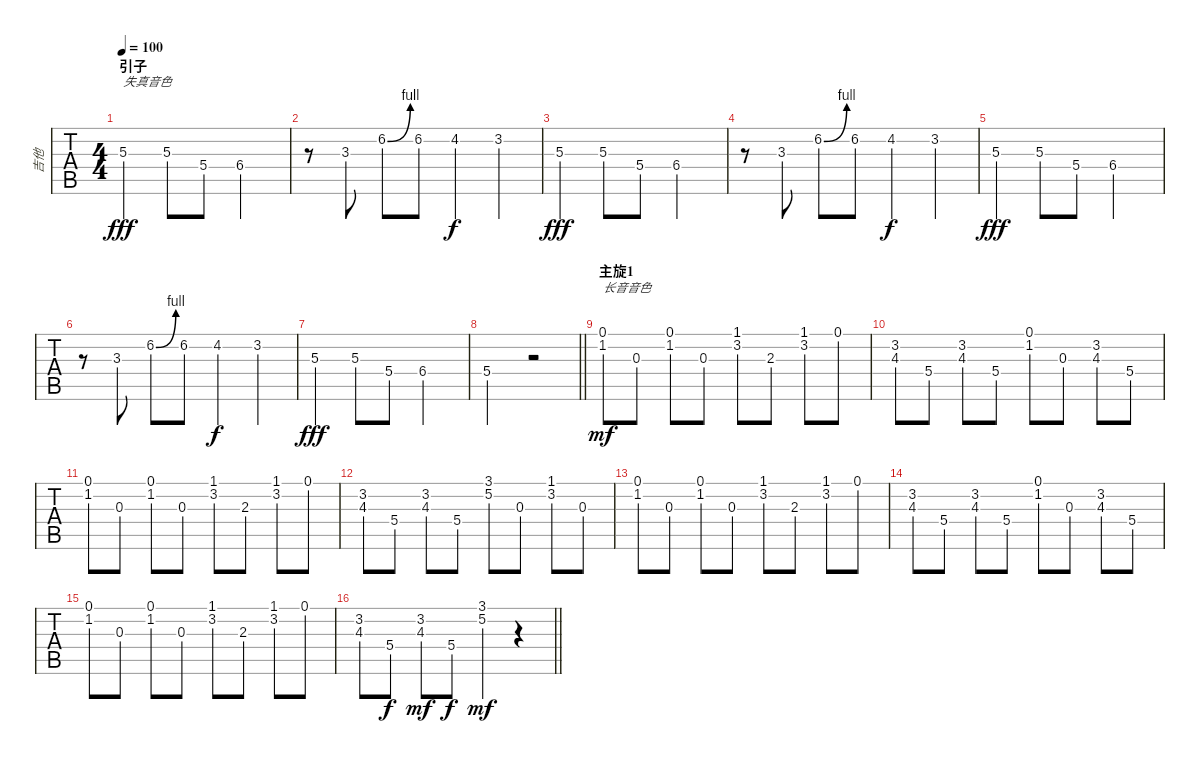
\track ("吉他" "吉他") {instrument overdrivenguitar}
\staff {tabs}
\tuning (E4 B3 G3 D3 A2 E2) {hide}
\ts (4 4)
\section ("" "引子")
\tempo 100
\clef g2
\ks eb
5.3.4{txt "失真音色" dy fff instrument distortionguitar} 5.3.8 5.4.8 6.4.2 |
r.8 3.3.8 6.2{be (bend 0 0 60 4)}.8 6.2.8 4.2.4{dy f} 3.2.4 |
5.3.4{dy fff} 5.3.8 5.4.8 6.4.2 |
r.8 3.3.8 6.2{be (bend 0 0 60 4)}.8 6.2.8 4.2.4{dy f} 3.2.4 |
5.3.4{dy fff} 5.3.8 5.4.8 6.4.2 |
r.8 3.3.8 6.2{be (bend 0 0 60 4)}.8 6.2.8 4.2.4{dy f} 3.2.4 |
5.3.4{dy fff} 5.3.8 5.4.8 6.4.2 |
\barLineRight lightlight
5.4.2 r.2 |
\section ("" "主旋1")
\ks c
(0.1 1.2).8{txt "长音音色" dy mf instrument voiceoohs} 0.3.8 (0.1 1.2).8 0.3.8 (1.1 3.2).8 2.3.8 (1.1 3.2).8 0.1.8 |
(3.2 4.3).8 5.4.8 (3.2 4.3).8 5.4.8 (0.1 1.2).8 0.3.8 (3.2 4.3).8 5.4.8 |
(0.1 1.2).8 0.3.8 (0.1 1.2).8 0.3.8 (1.1 3.2).8 2.3.8 (1.1 3.2).8 0.1.8 |
(3.2 4.3).8 5.4.8 (3.2 4.3).8 5.4.8 (3.1 5.2).8 0.3.8 (1.1 3.2).8 0.3.8 |
(0.1 1.2).8 0.3.8 (0.1 1.2).8 0.3.8 (1.1 3.2).8 2.3.8 (1.1 3.2).8 0.1.8 |
(3.2 4.3).8 5.4.8 (3.2 4.3).8 5.4.8 (0.1 1.2).8 0.3.8 (3.2 4.3).8 5.4.8 |
(0.1 1.2).8 0.3.8 (0.1 1.2).8 0.3.8 (1.1 3.2).8 2.3.8 (1.1 3.2).8 0.1.8 |
\barLineRight lightlight
(3.2 4.3).8 5.4.8{dy f} (3.2 4.3).8{dy mf} 5.4.8{dy f} (3.1 5.2).4{dy mf} r.4
